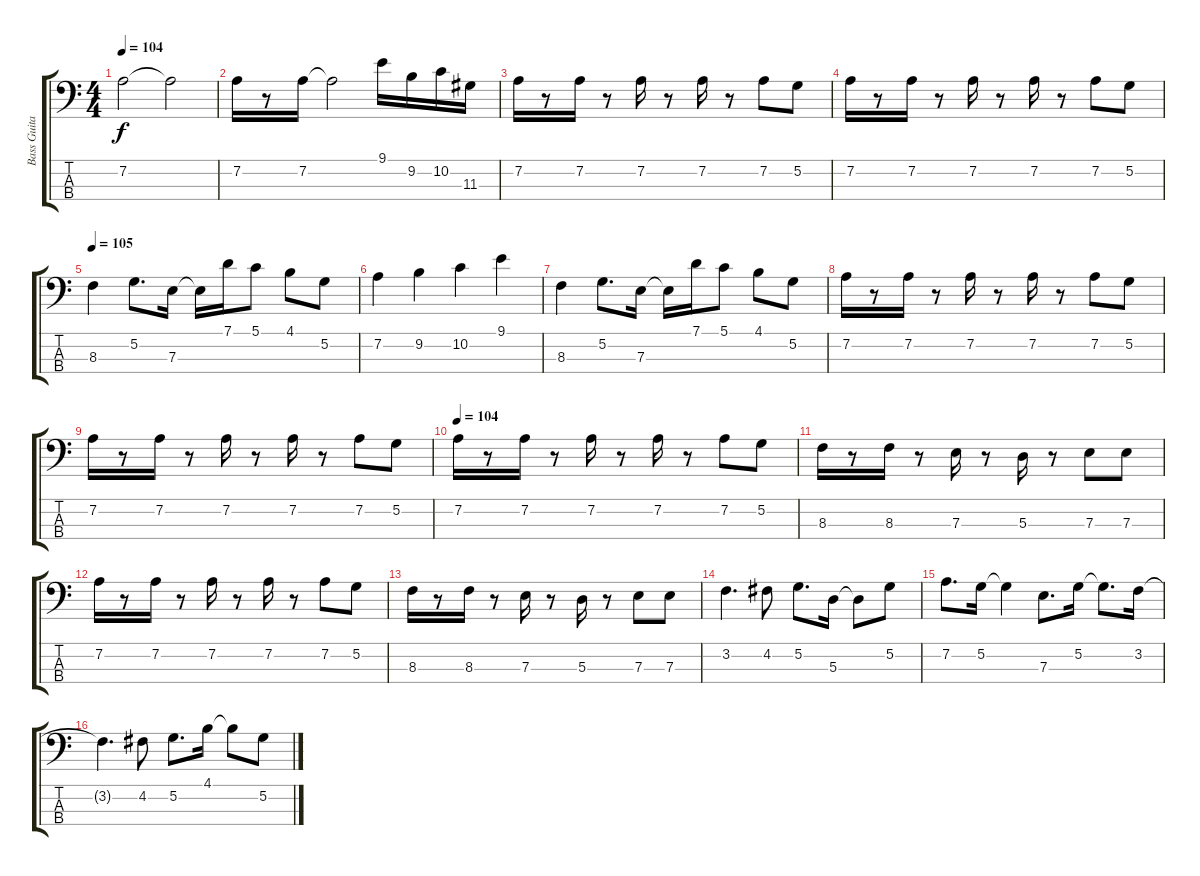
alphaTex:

\track ("Bass Guitar" "Bass Guita") {instrument electricbasspick}
\staff {score tabs}
\tuning (G2 D2 A1 E1) {hide}
\ts (4 4)
\tempo 104
\clef f4
\ks c
7.2.2{dy f instrument electricbasspick} 7.2{t}.2 |
7.2.16 r.8 7.2.16 7.2{t}.2 9.1.16 9.2.16 10.2.16 11.3.16 |
7.2.16 r.8 7.2.16 r.8 7.2.16 r.8 7.2.16 r.8 7.2.8 5.2.8 |
7.2.16 r.8 7.2.16 r.8 7.2.16 r.8 7.2.16 r.8 7.2.8 5.2.8 |
\tempo 105
8.3.4 5.2.8{d} 7.3.16 7.3{t}.16 7.1.16 5.1.8 4.1.8 5.2.8 |
7.2.4 9.2.4 10.2.4 9.1.4 |
8.3.4 5.2.8{d} 7.3.16 7.3{t}.16 7.1.16 5.1.8 4.1.8 5.2.8 |
7.2.16 r.8 7.2.16 r.8 7.2.16 r.8 7.2.16 r.8 7.2.8 5.2.8 |
7.2.16 r.8 7.2.16 r.8 7.2.16 r.8 7.2.16 r.8 7.2.8 5.2.8 |
\tempo 104
7.2.16 r.8 7.2.16 r.8 7.2.16 r.8 7.2.16 r.8 7.2.8 5.2.8 |
8.3.16 r.8 8.3.16 r.8 7.3.16 r.8 5.3.16 r.8 7.3.8 7.3.8 |
7.2.16 r.8 7.2.16 r.8 7.2.16 r.8 7.2.16 r.8 7.2.8 5.2.8 |
8.3.16 r.8 8.3.16 r.8 7.3.16 r.8 5.3.16 r.8 7.3.8 7.3.8 |
3.2.4{d} 4.2.8 5.2.8{d} 5.3.16 5.3{t}.8 5.2.8 |
7.2.8{d} 5.2.16 5.2{t}.4 7.3.8{d} 5.2.16 5.2{t}.8{d} 3.2.16 |
3.2{t}.4{d} 4.2.8 5.2.8{d} 4.1.16 4.1{t}.8 5.2.8
